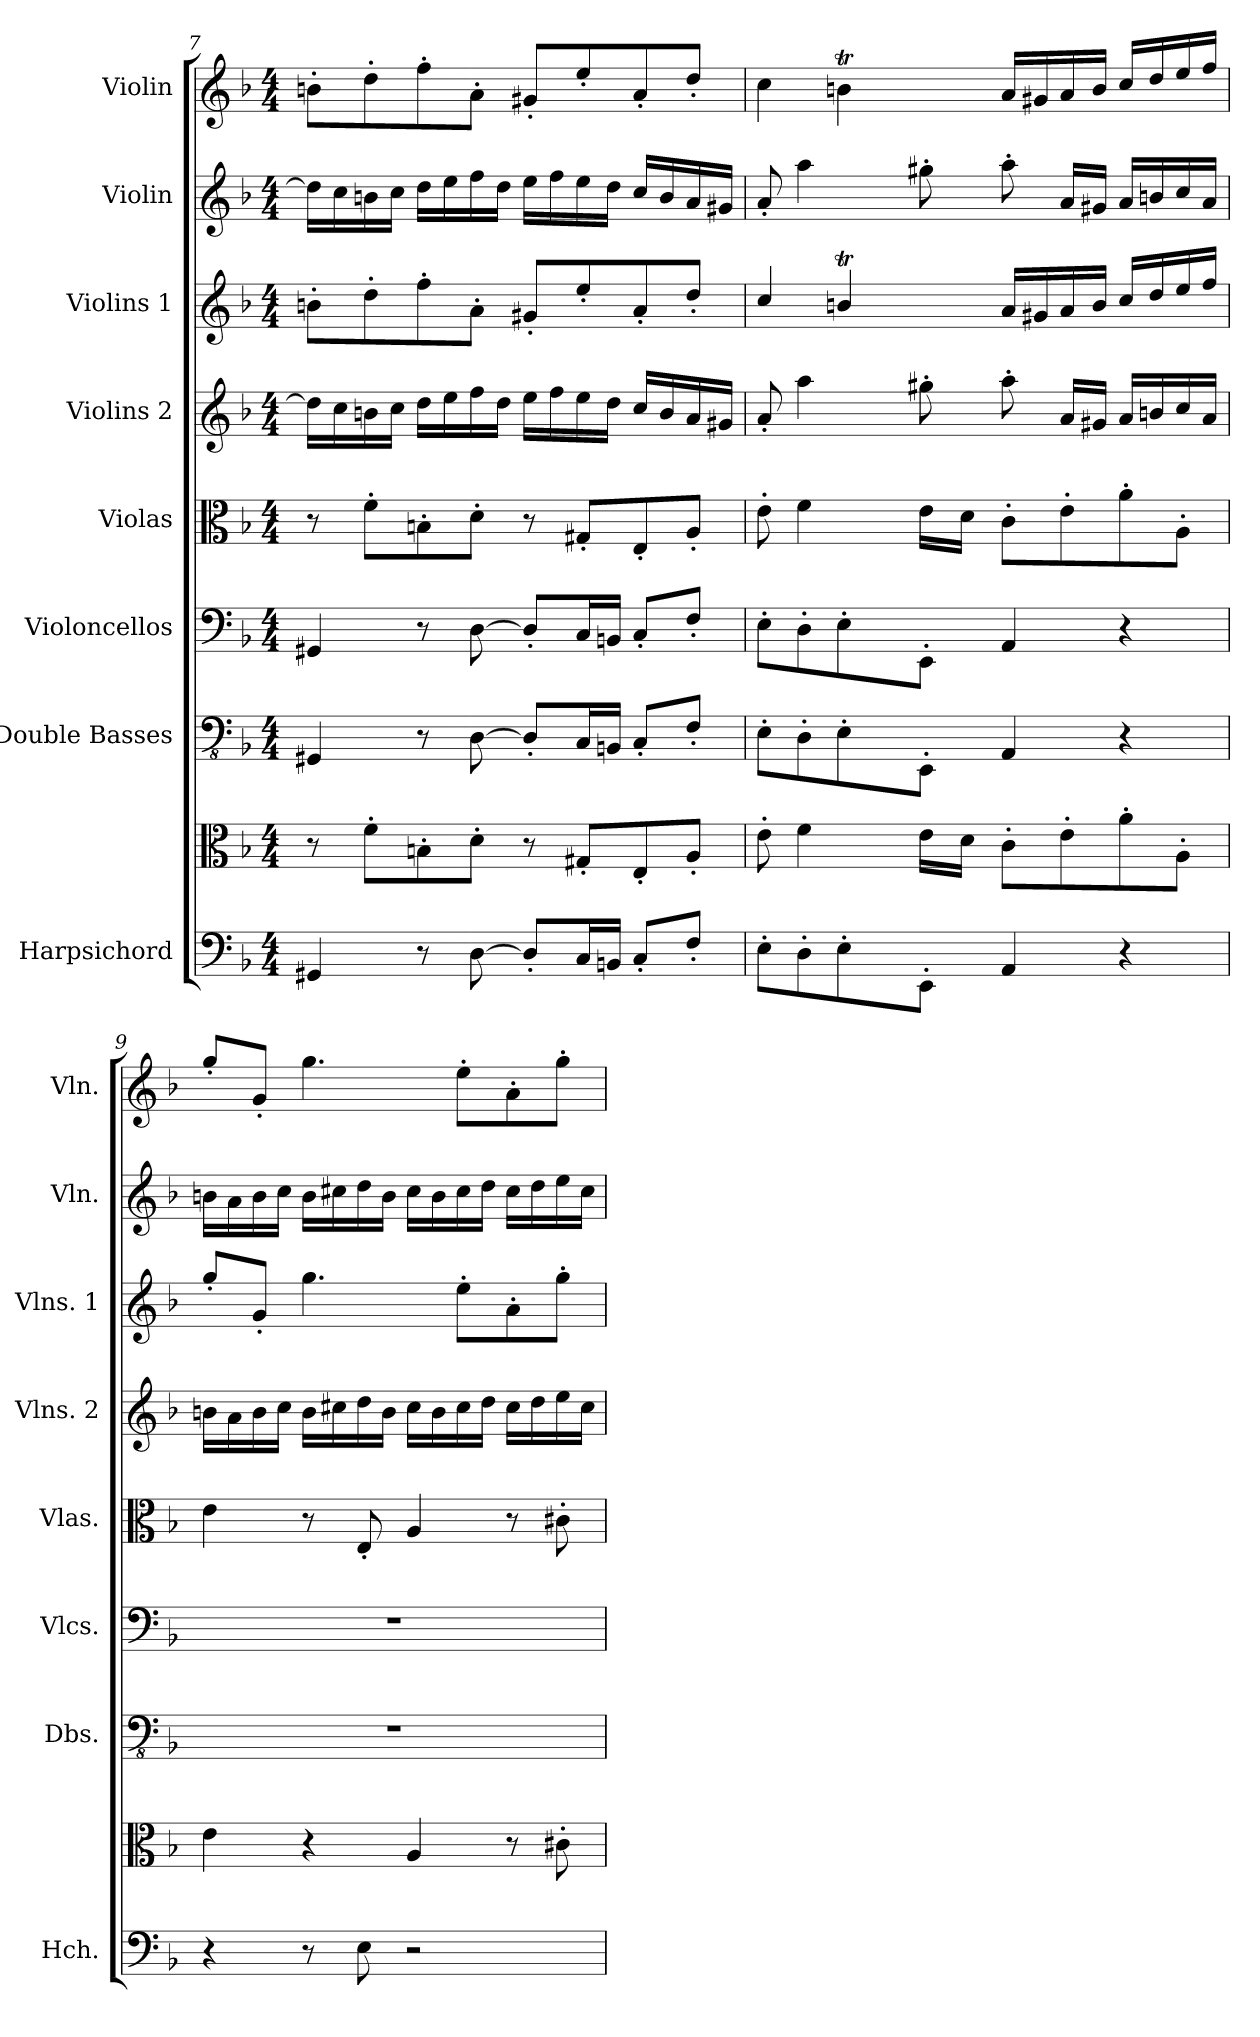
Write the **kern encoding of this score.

**kern	**kern	**kern	**kern	**kern	**kern	**kern	**kern	**kern
*part8	*part8	*part7	*part6	*part5	*part4	*part3	*part2	*part1
*staff9	*staff8	*staff7	*staff6	*staff5	*staff4	*staff3	*staff2	*staff1
*I"Harpsichord	*	*I"Double Basses	*I"Violoncellos	*I"Violas	*I"Violins 2	*I"Violins 1	*I"Violin	*I"Violin
*I'Hch.	*	*I'Dbs.	*I'Vlcs.	*I'Vlas.	*I'Vlns. 2	*I'Vlns. 1	*I'Vln.	*I'Vln.
!!LO:PB:g=z
*clefF4	*clefC3	*clefFv4	*clefF4	*clefC3	*clefG2	*clefG2	*clefG2	*clefG2
*k[b-]	*k[b-]	*k[b-]	*k[b-]	*k[b-]	*k[b-]	*k[b-]	*k[b-]	*k[b-]
*F:	*F:	*F:	*F:	*F:	*F:	*F:	*F:	*F:
*M4/4	*M4/4	*M4/4	*M4/4	*M4/4	*M4/4	*M4/4	*M4/4	*M4/4
=7	=7	=7	=7	=7	=7	=7	=7	=7
4GG#X/	8r	4GGG#X/	4GG#X/	8r	16dd\LL]	8bn'\L	16dd\LL]	8bn'\L
.	.	.	.	.	16cc\	.	16cc\	.
.	8f'\L	.	.	8f'\L	16bn\	8dd'\	16bn\	8dd'\
.	.	.	.	.	16cc\JJ	.	16cc\JJ	.
8r	8Bn'\	8r	8r	8Bn'\	16dd\LL	8ff'\	16dd\LL	8ff'\
.	.	.	.	.	16ee\	.	16ee\	.
[8D\	8d'\J	[8DD\	[8D\	8d'\J	16ff\	8a'\J	16ff\	8a'\J
.	.	.	.	.	16dd\JJ	.	16dd\JJ	.
8D'/L]	8r	8DD'/L]	8D'/L]	8r	16ee\LL	8g#X'/L	16ee\LL	8g#X'/L
.	.	.	.	.	16ff\	.	16ff\	.
16C/L	8G#X'/L	16CC/L	16C/L	8G#X'/L	16ee\	8ee'/	16ee\	8ee'/
16BBn/JJ	.	16BBBn/JJ	16BBn/JJ	.	16dd\JJ	.	16dd\JJ	.
8C'/L	8E'/	8CC'/L	8C'/L	8E'/	16cc/LL	8a'/	16cc/LL	8a'/
.	.	.	.	.	16b/	.	16b/	.
8F'/J	8A'/J	8FF'/J	8F'/J	8A'/J	16a/	8dd'/J	16a/	8dd'/J
.	.	.	.	.	16g#X/JJ	.	16g#X/JJ	.
=8	=8	=8	=8	=8	=8	=8	=8	=8
*	*	*	*	*	*	*^	*	*^
8E'\L	8e'\	8EE'\L	8E'\L	8e'\	8a'/	4cc/	4ryy	8a'/	4cc\	4ryy
8D'\	4f\	8DD'\	8D'\	4f\	4aa\	.	.	4aa\	.	.
8E'\	.	8EE'\	8E'\	.	.	4bnt/	32byy	.	4bnt\	32byy
.	.	.	.	.	.	.	32ccyy	.	.	32ccyy
.	.	.	.	.	.	.	32byy	.	.	32byy
.	.	.	.	.	.	.	32ccyy	.	.	32ccyy
8EE'\J	16e\LL	8EEE'\J	8EE'\J	16e\LL	8gg#X'\	.	32byy	8gg#X'\	.	32byy
.	.	.	.	.	.	.	32ccyy	.	.	32ccyy
.	16d\JJ	.	.	16d\JJ	.	.	32byy	.	.	32byy
.	.	.	.	.	.	.	32ccyy	.	.	32ccyy
4AA/	8c'\L	4AAA/	4AA/	8c'\L	8aa'\	16a/LL	2ryy	8aa'\	16a/LL	2ryy
.	.	.	.	.	.	16g#X/	.	.	16g#X/	.
.	8e'\	.	.	8e'\	16a/LL	16a/	.	16a/LL	16a/	.
.	.	.	.	.	16g#X/JJ	16b/JJ	.	16g#X/JJ	16b/JJ	.
4r	8a'\	4r	4r	8a'\	16a/LL	16cc/LL	.	16a/LL	16cc/LL	.
.	.	.	.	.	16bn/	16dd/	.	16bn/	16dd/	.
.	8A'\J	.	.	8A'\J	16cc/	16ee/	.	16cc/	16ee/	.
.	.	.	.	.	16a/JJ	16ff/JJ	.	16a/JJ	16ff/JJ	.
*	*	*	*	*	*	*v	*v	*	*v	*v
!!LO:PB:g=z
=9	=9	=9	=9	=9	=9	=9	=9	=9
4r	4e\	1r	1r	4e\	16bn\LL	8gg'/L	16bn\LL	8gg'/L
.	.	.	.	.	16a\	.	16a\	.
.	.	.	.	.	16b\	8g'/J	16b\	8g'/J
.	.	.	.	.	16cc\JJ	.	16cc\JJ	.
8r	4r	.	.	8r	16b\LL	4.gg\	16b\LL	4.gg\
.	.	.	.	.	16cc#X\	.	16cc#X\	.
8E\	.	.	.	8E'/	16dd\	.	16dd\	.
.	.	.	.	.	16b\JJ	.	16b\JJ	.
2r	4A/	.	.	4A/	16cc#\LL	.	16cc#\LL	.
.	.	.	.	.	16b\	.	16b\	.
.	.	.	.	.	16cc#\	8ee'\L	16cc#\	8ee'\L
.	.	.	.	.	16dd\JJ	.	16dd\JJ	.
.	8r	.	.	8r	16cc#\LL	8a'\	16cc#\LL	8a'\
.	.	.	.	.	16dd\	.	16dd\	.
.	8c#X'\	.	.	8c#X'\	16ee\	8gg'\J	16ee\	8gg'\J
.	.	.	.	.	16cc#\JJ	.	16cc#\JJ	.
=	=	=	=	=	=	=	=	=
*-	*-	*-	*-	*-	*-	*-	*-	*-
